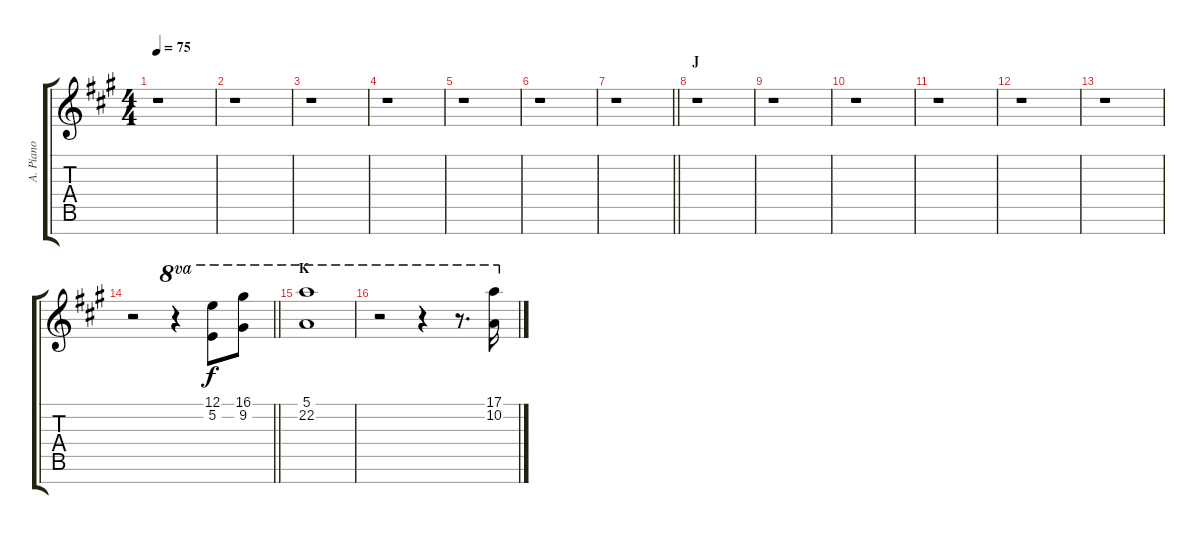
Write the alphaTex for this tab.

\track ("A. Piano" "A. Piano") {instrument acousticgrandpiano}
\staff {score tabs}
\tuning (E5 B4 G4 D4 A3 E3 B2) {hide}
\ts (4 4)
\tempo 75
\clef g2
\ks a
r.1{dy f} |
r.1 |
r.1 |
r.1 |
r.1 |
r.1 |
\barLineRight lightlight
r.1 |
\section ("" "J")
r.1 |
r.1 |
r.1 |
r.1 |
r.1 |
r.1 |
\barLineRight lightlight
r.2 r.4{ot 8va} (12.1 5.2).8{ot 8va} (16.1 9.2).8{ot 8va} |
\section ("" "K")
(5.1 22.2).1{ot 8va} |
r.2{ot 8va} r.4{ot 8va} r.8{d ot 8va} (17.1 10.2).16{ot 8va}
